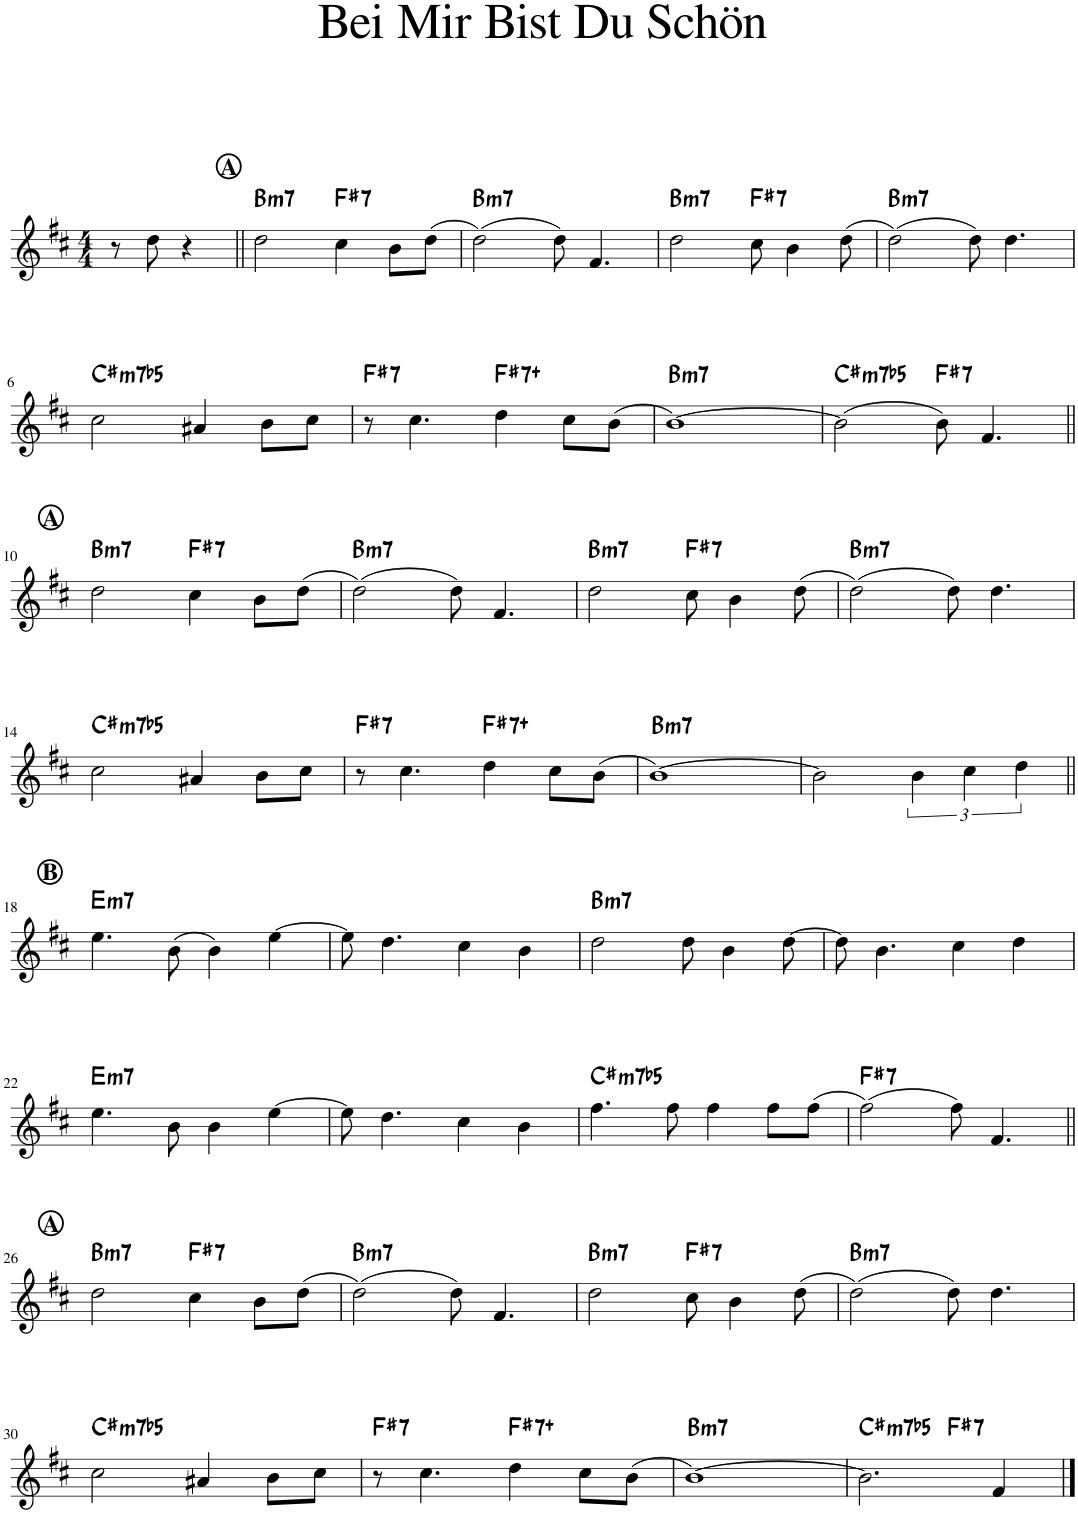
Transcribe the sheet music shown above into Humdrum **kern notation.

**kern	**harte
*part1	*part1
*staff1	*
*I"Piano	*
*I'Pno.	*
*clefG2	*
*k[f#c#]	*
*M4/4	*
=1	=1
8r	.
8dd\	.
4r	.
=2||	=2||
!LO:TX:a:B:t=A	!LO:H:kt=m7
2dd\	B:min7
!	!LO:H:kt=7
4cc#\	F#:7
8b\L	.
(8dd\J	.
=3	=3
!	!LO:H:kt=m7
(2dd\)	B:min7
8dd\)	.
4.f#/	.
=4	=4
!	!LO:H:kt=m7
2dd\	B:min7
!	!LO:H:kt=7
8cc#\	F#:7
4b\	.
(8dd\	.
=5	=5
!	!LO:H:kt=m7
(2dd\)	B:min7
8dd\)	.
4.dd\	.
!!LO:LB:g=z
=6	=6
!	!LO:H:kt=m7b5
2cc#\	C#:hdim7
4a#X/	.
8b\L	.
8cc#\J	.
=7	=7
!	!LO:H:kt=7
8r	F#:7
4.cc#\	.
!	!LO:H:kt=7+
4dd\	F#:aug(b7)
8cc#\L	.
(8b\J	.
=8	=8
!	!LO:H:kt=m7
[1b)	B:min7
=9	=9
!	!LO:H:kt=m7b5
(2b\]	C#:hdim7
!	!LO:H:kt=7
8b\)	F#:7
4.f#/	.
!!LO:LB:g=z
=10||	=10||
!LO:TX:a:B:t=A	!LO:H:kt=m7
2dd\	B:min7
!	!LO:H:kt=7
4cc#\	F#:7
8b\L	.
(8dd\J	.
=11	=11
!	!LO:H:kt=m7
(2dd\)	B:min7
8dd\)	.
4.f#/	.
=12	=12
!	!LO:H:kt=m7
2dd\	B:min7
!	!LO:H:kt=7
8cc#\	F#:7
4b\	.
(8dd\	.
=13	=13
!	!LO:H:kt=m7
(2dd\)	B:min7
8dd\)	.
4.dd\	.
!!LO:LB:g=z
=14	=14
!	!LO:H:kt=m7b5
2cc#\	C#:hdim7
4a#X/	.
8b\L	.
8cc#\J	.
=15	=15
!	!LO:H:kt=7
8r	F#:7
4.cc#\	.
!	!LO:H:kt=7+
4dd\	F#:aug(b7)
8cc#\L	.
(8b\J	.
=16	=16
!	!LO:H:kt=m7
[1b)	B:min7
=17	=17
2b\]	.
6b\	.
6cc#\	.
6dd\	.
!!LO:LB:g=z
=18||	=18||
!LO:TX:a:B:t=B	!LO:H:kt=m7
4.ee\	E:min7
(8b\	.
4b\)	.
[4ee\	.
=19	=19
8ee\]	.
4.dd\	.
4cc#\	.
4b\	.
=20	=20
!	!LO:H:kt=m7
2dd\	B:min7
8dd\	.
4b\	.
[8dd\	.
=21	=21
8dd\]	.
4.b\	.
4cc#\	.
4dd\	.
!!LO:LB:g=z
=22	=22
!	!LO:H:kt=m7
4.ee\	E:min7
8b\	.
4b\	.
[4ee\	.
=23	=23
8ee\]	.
4.dd\	.
4cc#\	.
4b\	.
=24	=24
!	!LO:H:kt=m7b5
4.ff#\	C#:hdim7
8ff#\	.
4ff#\	.
8ff#\L	.
(8ff#\J	.
=25	=25
!	!LO:H:kt=7
(2ff#\)	F#:7
8ff#\)	.
4.f#/	.
!!LO:LB:g=z
=26||	=26||
!LO:TX:a:B:t=A	!LO:H:kt=m7
2dd\	B:min7
!	!LO:H:kt=7
4cc#\	F#:7
8b\L	.
(8dd\J	.
=27	=27
!	!LO:H:kt=m7
(2dd\)	B:min7
8dd\)	.
4.f#/	.
=28	=28
!	!LO:H:kt=m7
2dd\	B:min7
!	!LO:H:kt=7
8cc#\	F#:7
4b\	.
(8dd\	.
=29	=29
!	!LO:H:kt=m7
(2dd\)	B:min7
8dd\)	.
4.dd\	.
!!LO:LB:g=z
=30	=30
!	!LO:H:kt=m7b5
2cc#\	C#:hdim7
4a#X/	.
8b\L	.
8cc#\J	.
=31	=31
!	!LO:H:kt=7
8r	F#:7
4.cc#\	.
!	!LO:H:kt=7+
4dd\	F#:aug(b7)
8cc#\L	.
(8b\J	.
=32	=32
!	!LO:H:kt=m7
[1b)	B:min7
=33	=33
!	!LO:H:kt=m7b5
*^	*
2.b\]	2ryy	C#:hdim7
!	!	!LO:H:kt=7
.	2ryy	F#:7
4f#/	.	.
*v	*v	*
==	==
*-	*-
